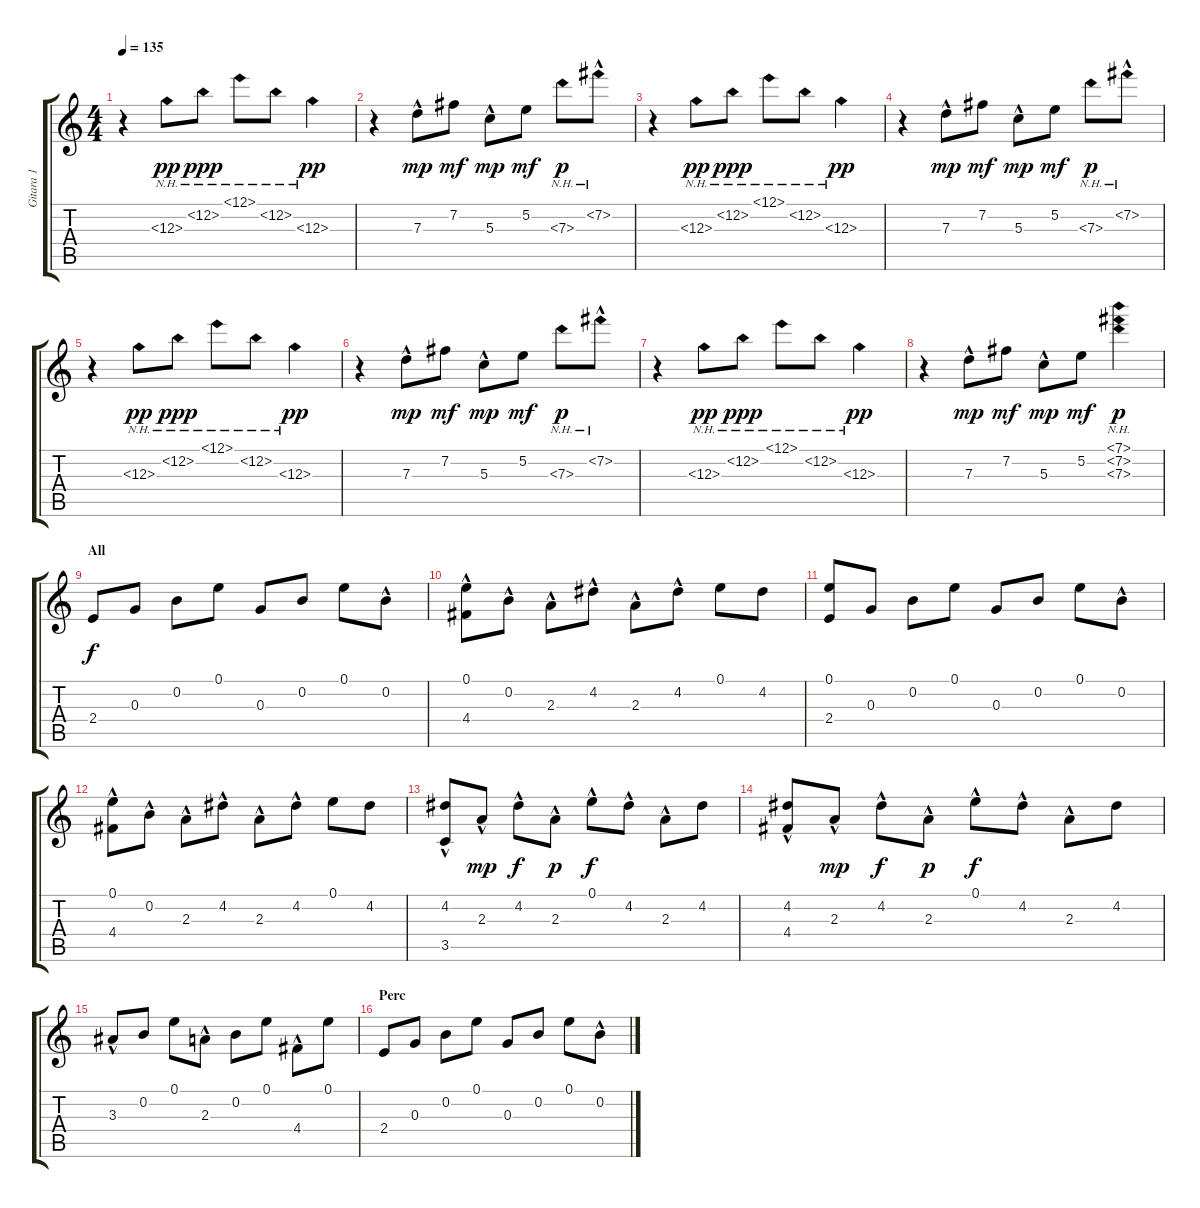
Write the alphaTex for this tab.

\track ("Gitara 1" "Gitara 1") {instrument acousticguitarsteel}
\staff {score tabs}
\tuning (E4 B3 G3 D3 A2 E2) {hide}
\ts (4 4)
\tempo 135
\clef g2
\ks c
r.4{dy f} 12.3{nh}.8{dy pp} 12.2{nh}.8{dy ppp} 12.1{nh}.8 12.2{nh}.8 12.3{nh}.4{dy pp} |
r.4 7.3{hac}.8{dy mp} 7.2.8{dy mf} 5.3{hac}.8{dy mp} 5.2.8{dy mf} 7.3{nh}.8{dy p} 7.2{nh hac}.8 |
r.4 12.3{nh}.8{dy pp} 12.2{nh}.8{dy ppp} 12.1{nh}.8 12.2{nh}.8 12.3{nh}.4{dy pp} |
r.4 7.3{hac}.8{dy mp} 7.2.8{dy mf} 5.3{hac}.8{dy mp} 5.2.8{dy mf} 7.3{nh}.8{dy p} 7.2{nh hac}.8 |
r.4 12.3{nh}.8{dy pp} 12.2{nh}.8{dy ppp} 12.1{nh}.8 12.2{nh}.8 12.3{nh}.4{dy pp} |
r.4 7.3{hac}.8{dy mp} 7.2.8{dy mf} 5.3{hac}.8{dy mp} 5.2.8{dy mf} 7.3{nh}.8{dy p} 7.2{nh hac}.8 |
r.4 12.3{nh}.8{dy pp} 12.2{nh}.8{dy ppp} 12.1{nh}.8 12.2{nh}.8 12.3{nh}.4{dy pp} |
r.4 7.3{hac}.8{dy mp} 7.2.8{dy mf} 5.3{hac}.8{dy mp} 5.2.8{dy mf} (7.1{nh} 7.2{nh} 7.3{nh}).4{dy p} |
\section ("" "All")
2.4.8{dy f} 0.3.8 0.2.8 0.1.8 0.3.8 0.2.8 0.1.8 0.2{hac}.8 |
(0.1{hac} 4.4).8 0.2{hac}.8 2.3{hac}.8 4.2{hac}.8 2.3{hac}.8 4.2{hac}.8 0.1.8 4.2.8 |
(0.1 2.4).8 0.3.8 0.2.8 0.1.8 0.3.8 0.2.8 0.1.8 0.2{hac}.8 |
(0.1{hac} 4.4).8 0.2{hac}.8 2.3{hac}.8 4.2{hac}.8 2.3{hac}.8 4.2{hac}.8 0.1.8 4.2.8 |
(4.2{hac} 3.5).8 2.3{hac}.8{dy mp} 4.2{hac}.8{dy f} 2.3{hac}.8{dy p} 0.1{hac}.8{dy f} 4.2{hac}.8 2.3{hac}.8 4.2.8 |
(4.2{hac} 4.4).8 2.3{hac}.8{dy mp} 4.2{hac}.8{dy f} 2.3{hac}.8{dy p} 0.1{hac}.8{dy f} 4.2{hac}.8 2.3{hac}.8 4.2.8 |
3.3{hac}.8 0.2.8 0.1.8 2.3{hac}.8 0.2.8 0.1.8 4.4{hac}.8 0.1.8 |
\section ("" "Perc")
2.4.8 0.3.8 0.2.8 0.1.8 0.3.8 0.2.8 0.1.8 0.2{hac}.8
